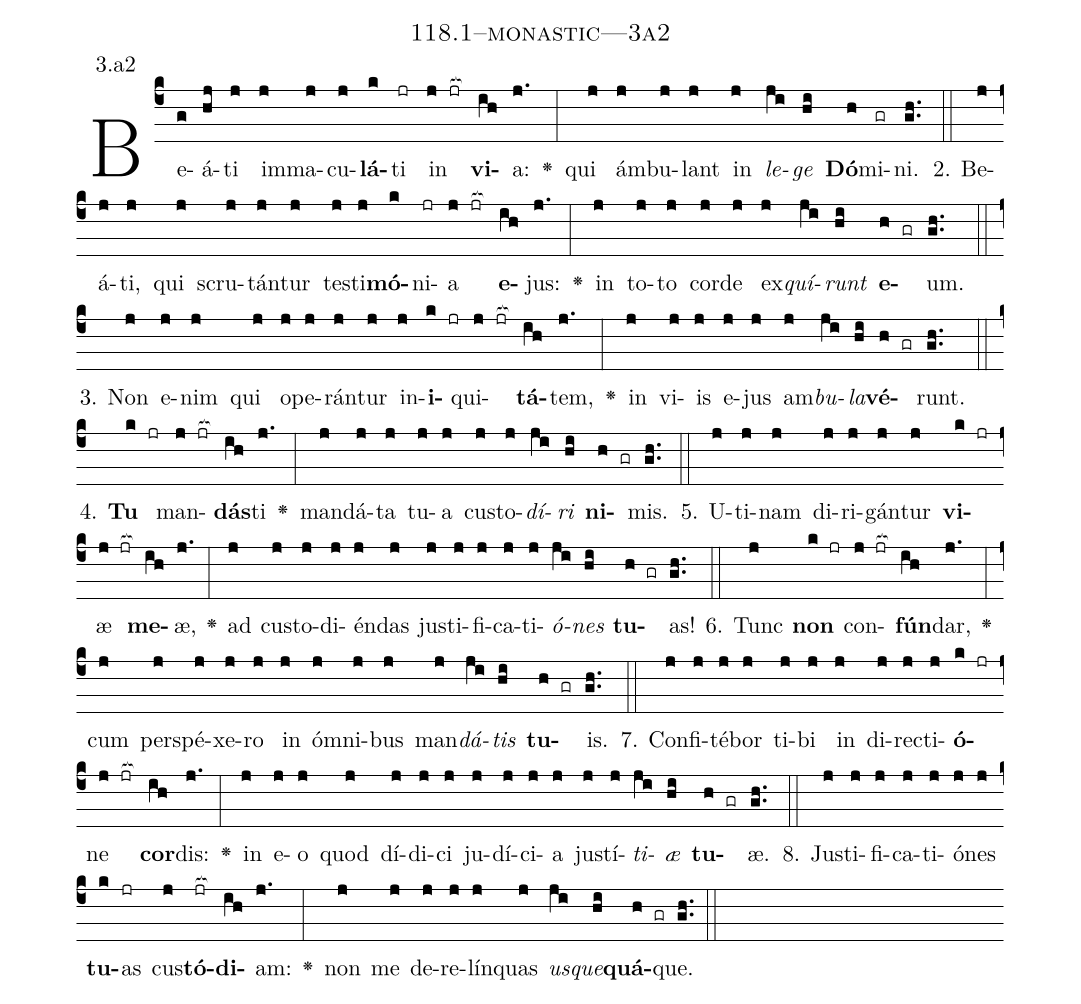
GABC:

name: 118.1--monastic---3a2;
annotation: 3.a2;
%%
(c4)Be(g)á(hj)ti(j) im(j)ma(j)cu(j)<b>lá</b>(k)ti(jr) in(j jr[ocb:1{]) <b>vi</b>(ih[ocb:0}])a:(j.) <v>\greheightstar</v>(:) qui(j) ám(j)bu(j)lant(j) in(j) <i>le</i>(ji)<i>ge</i>(hi) <b>Dó</b>(h)mi(gr)ni.(gh..) (::)
2. Be(j)á(j)ti,(j) qui(j) scru(j)tán(j)tur(j) tes(j)ti(j)<b>mó</b>(k)ni(jr)a(j jr[ocb:1{]) <b>e</b>(ih[ocb:0}])jus:(j.) <v>\greheightstar</v>(:) in(j) to(j)to(j) cor(j)de(j) ex(j)<i>quí</i>(ji)<i>runt</i>(hi) <b>e</b>(h gr)um.(gh..) (::)
3. Non(j) e(j)nim(j) qui(j) o(j)pe(j)rán(j)tur(j) in(j)<b>i</b>(k jr)qui(j jr[ocb:1{])<b>tá</b>(ih[ocb:0}])tem,(j.) <v>\greheightstar</v>(:) in(j) vi(j)is(j) e(j)jus(j) am(j)<i>bu</i>(ji)<i>la</i>(hi)<b>vé</b>(h gr)runt.(gh..) (::)
4. <b>Tu</b>(k jr) man(j jr[ocb:1{])<b>dás</b>(ih[ocb:0}])ti(j.) <v>\greheightstar</v>(:) man(j)dá(j)ta(j) tu(j)a(j) cus(j)to(j)<i>dí</i>(ji)<i>ri</i>(hi) <b>ni</b>(h gr)mis.(gh..) (::)
5. U(j)ti(j)nam(j) di(j)ri(j)gán(j)tur(j) <b>vi</b>(k jr)æ(j jr[ocb:1{]) <b>me</b>(ih[ocb:0}])æ,(j.) <v>\greheightstar</v>(:) ad(j) cus(j)to(j)di(j)én(j)das(j) jus(j)ti(j)fi(j)ca(j)ti(j)<i>ó</i>(ji)<i>nes</i>(hi) <b>tu</b>(h gr)as!(gh..) (::)
6. Tunc(j) <b>non</b>(k jr) con(j jr[ocb:1{])<b>fún</b>(ih[ocb:0}])dar,(j.) <v>\greheightstar</v>(:) cum(j) per(j)spé(j)xe(j)ro(j) in(j) óm(j)ni(j)bus(j) man(j)<i>dá</i>(ji)<i>tis</i>(hi) <b>tu</b>(h gr)is.(gh..) (::)
7. Con(j)fi(j)té(j)bor(j) ti(j)bi(j) in(j) di(j)rec(j)ti(j)<b>ó</b>(k jr)ne(j jr[ocb:1{]) <b>cor</b>(ih[ocb:0}])dis:(j.) <v>\greheightstar</v>(:) in(j) e(j)o(j) quod(j) dí(j)di(j)ci(j) ju(j)dí(j)ci(j)a(j) jus(j)tí(j)<i>ti</i>(ji)<i>æ</i>(hi) <b>tu</b>(h gr)æ.(gh..) (::)
8. Jus(j)ti(j)fi(j)ca(j)ti(j)ó(j)nes(j) <b>tu</b>(k)as(jr) cus(j)<b>tó</b>(jr[ocb:1{])<b>di</b>(ih[ocb:0}])am:(j.) <v>\greheightstar</v>(:) non(j) me(j) de(j)re(j)lín(j)quas(j) <i>us</i>(ji)<i>que</i>(hi)<b>quá</b>(h gr)que.(gh..) (::)
